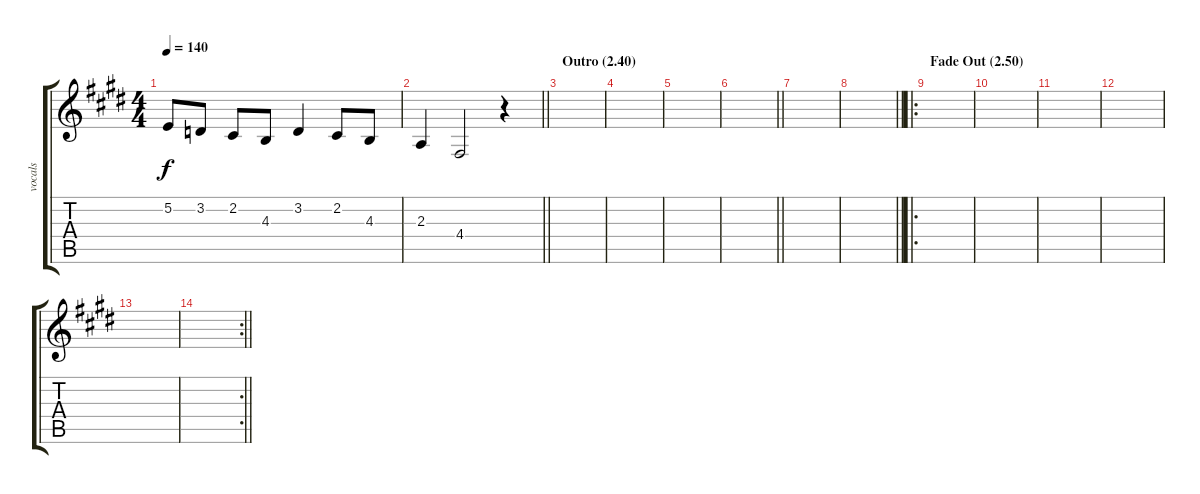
\track ("vocals" "vocals") {instrument altosax}
\staff {score tabs}
\tuning (E4 B3 G3 D3 A2 E2) {hide}
\ts (4 4)
\tempo 140
\clef g2
\ks e
5.2.8{dy f} 3.2.8 2.2.8 4.3.8 3.2.4 2.2.8 4.3.8 |
\barLineRight lightlight
2.3.4 4.4.2 r.4 |
\section ("" "Outro (2.40)")
|
|
|
\barLineRight lightlight
|
|
\barLineRight lightlight
|
\ro
\section ("" "Fade Out (2.50)")
|
|
|
|
|
\rc 2
\barLineRight lightlight
